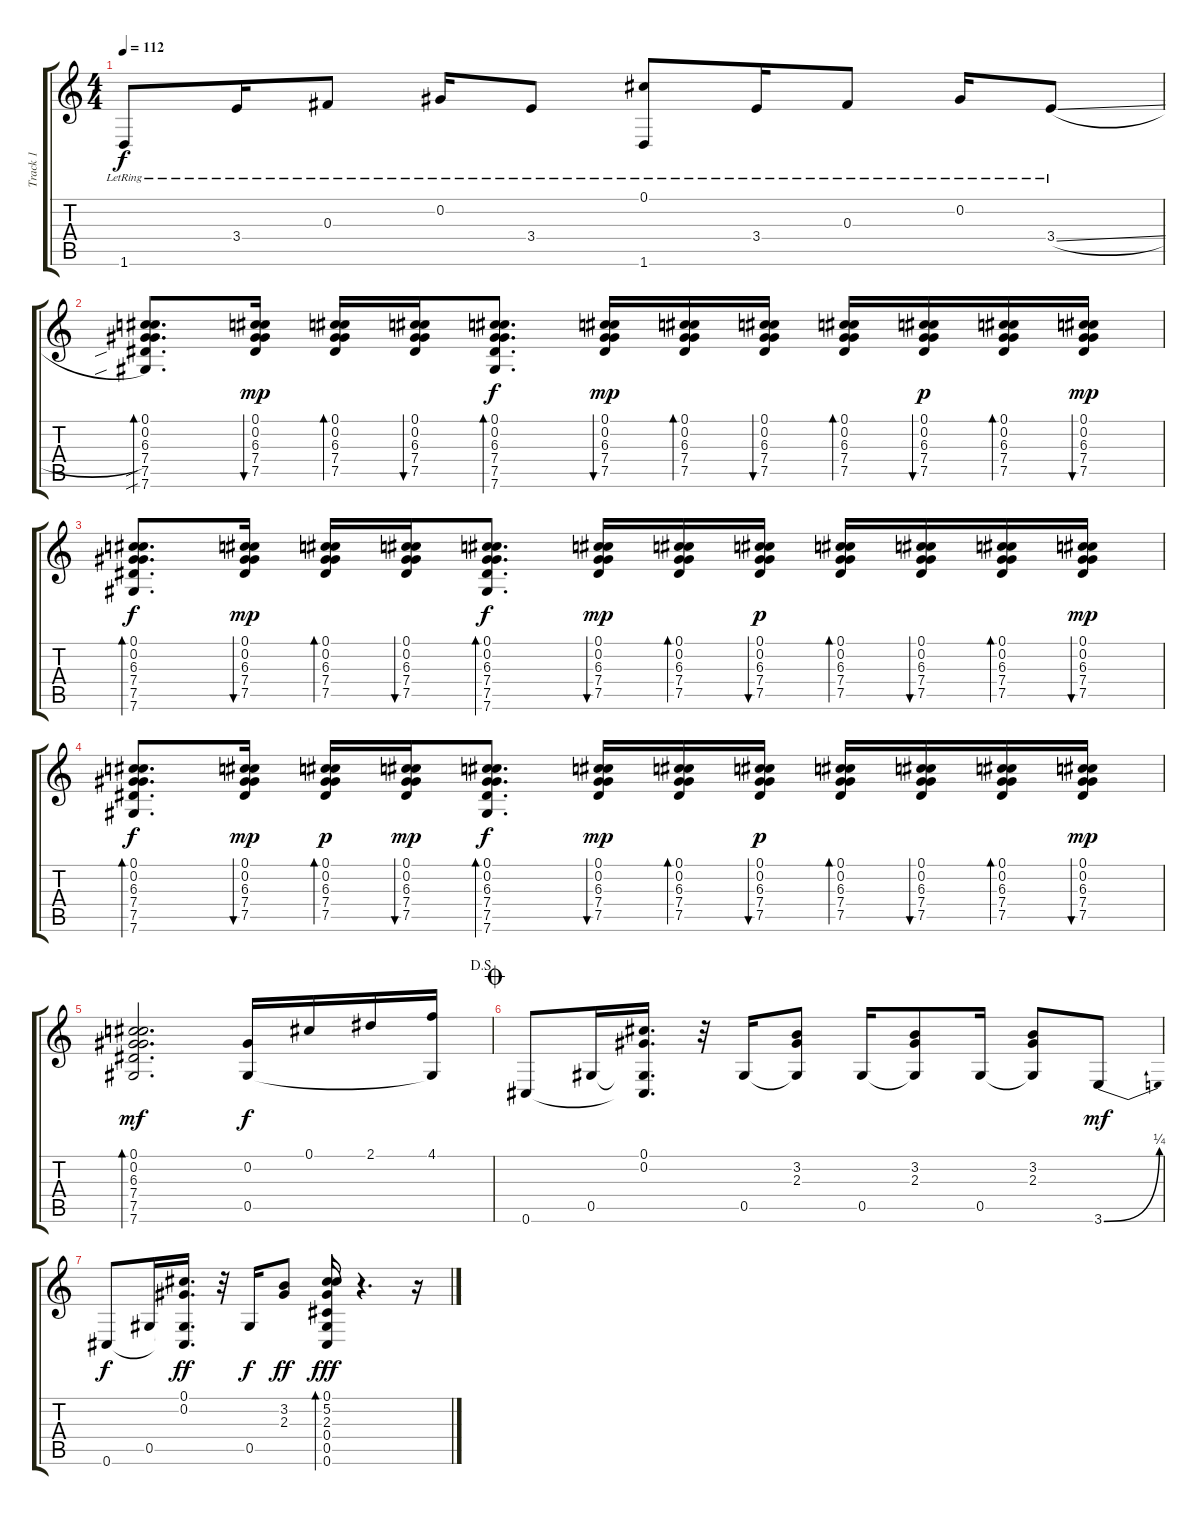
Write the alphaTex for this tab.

\track ("Track 1" "Track 1") {instrument acousticguitarsteel}
\staff {score tabs}
\tuning (Db4 Ab3 Gb3 Db3 Ab2 Db2) {hide}
\ts (4 4)
\tempo 112
\clef g2
\ks c
1.6{lr}.8{dy f} 3.4{lr}.16 0.3{lr}.8 0.2{lr}.16 3.4{lr}.8 (0.1{lr} 1.6{lr}).8 3.4{lr}.16 0.3{lr}.8 0.2{lr}.16 3.4{sl lr}.8 |
(0.1 0.2 6.3 7.4 7.5{sib} 7.6{sib}).8{d bd 30} (0.1 0.2 6.3 7.4 7.5).16{bu 30 dy mp} (0.1 0.2 6.3 7.4 7.5).16{bd 30} (0.1 0.2 6.3 7.4 7.5).16{bu 30} (0.1 0.2 6.3 7.4 7.5 7.6).8{d bd 30 dy f} (0.1 0.2 6.3 7.4 7.5).16{bu 30 dy mp} (0.1 0.2 6.3 7.4 7.5).16{bd 30} (0.1 0.2 6.3 7.4 7.5).16{bu 30} (0.1 0.2 6.3 7.4 7.5).16{bd 30} (0.1 0.2 6.3 7.4 7.5).16{bu 30 dy p} (0.1 0.2 6.3 7.4 7.5).16{bd 30} (0.1 0.2 6.3 7.4 7.5).16{bu 30 dy mp} |
(0.1 0.2 6.3 7.4 7.5 7.6).8{d bd 30 dy f} (0.1 0.2 6.3 7.4 7.5).16{bu 30 dy mp} (0.1 0.2 6.3 7.4 7.5).16{bd 30} (0.1 0.2 6.3 7.4 7.5).16{bu 30} (0.1 0.2 6.3 7.4 7.5 7.6).8{d bd 30 dy f} (0.1 0.2 6.3 7.4 7.5).16{bu 30 dy mp} (0.1 0.2 6.3 7.4 7.5).16{bd 30} (0.1 0.2 6.3 7.4 7.5).16{bu 30 dy p} (0.1 0.2 6.3 7.4 7.5).16{bd 30} (0.1 0.2 6.3 7.4 7.5).16{bu 30} (0.1 0.2 6.3 7.4 7.5).16{bd 30} (0.1 0.2 6.3 7.4 7.5).16{bu 30 dy mp} |
(0.1 0.2 6.3 7.4 7.5 7.6).8{d bd 30 dy f} (0.1 0.2 6.3 7.4 7.5).16{bu 30 dy mp} (0.1 0.2 6.3 7.4 7.5).16{bd 30 dy p} (0.1 0.2 6.3 7.4 7.5).16{bu 30 dy mp} (0.1 0.2 6.3 7.4 7.5 7.6).8{d bd 30 dy f} (0.1 0.2 6.3 7.4 7.5).16{bu 30 dy mp} (0.1 0.2 6.3 7.4 7.5).16{bd 30} (0.1 0.2 6.3 7.4 7.5).16{bu 30 dy p} (0.1 0.2 6.3 7.4 7.5).16{bd 30} (0.1 0.2 6.3 7.4 7.5).16{bu 30} (0.1 0.2 6.3 7.4 7.5).16{bd 30} (0.1 0.2 6.3 7.4 7.5).16{bu 30 dy mp} |
\jump dalsegno
(0.1 0.2 6.3 7.4 7.5 7.6).2{d bd 30 dy mf} (0.2 0.5).16{dy f} 0.1.16 2.1.16 (4.1 0.5{t}).16 |
\jump coda
0.6.8 0.5.16 (0.1 0.2 0.5{t} 0.6{t}).16{d} r.32 0.5.16 (3.2 2.3 0.5{t}).8 0.5.16 (3.2 2.3 0.5{t}).8 0.5.16 (3.2 2.3 0.5{t}).8 3.6{be (bend 0 0 60 1)}.8{dy mf} |
0.6.8{dy f} 0.5.16 (0.1 0.2 0.5{t} 0.6{t}).16{d dy ff} r.32 0.5.16{dy f} (3.2 2.3).8{dy ff} (0.1 5.2 2.3 0.4 0.5 0.6).16{bd 30 dy fff} r.4{d} r.16
